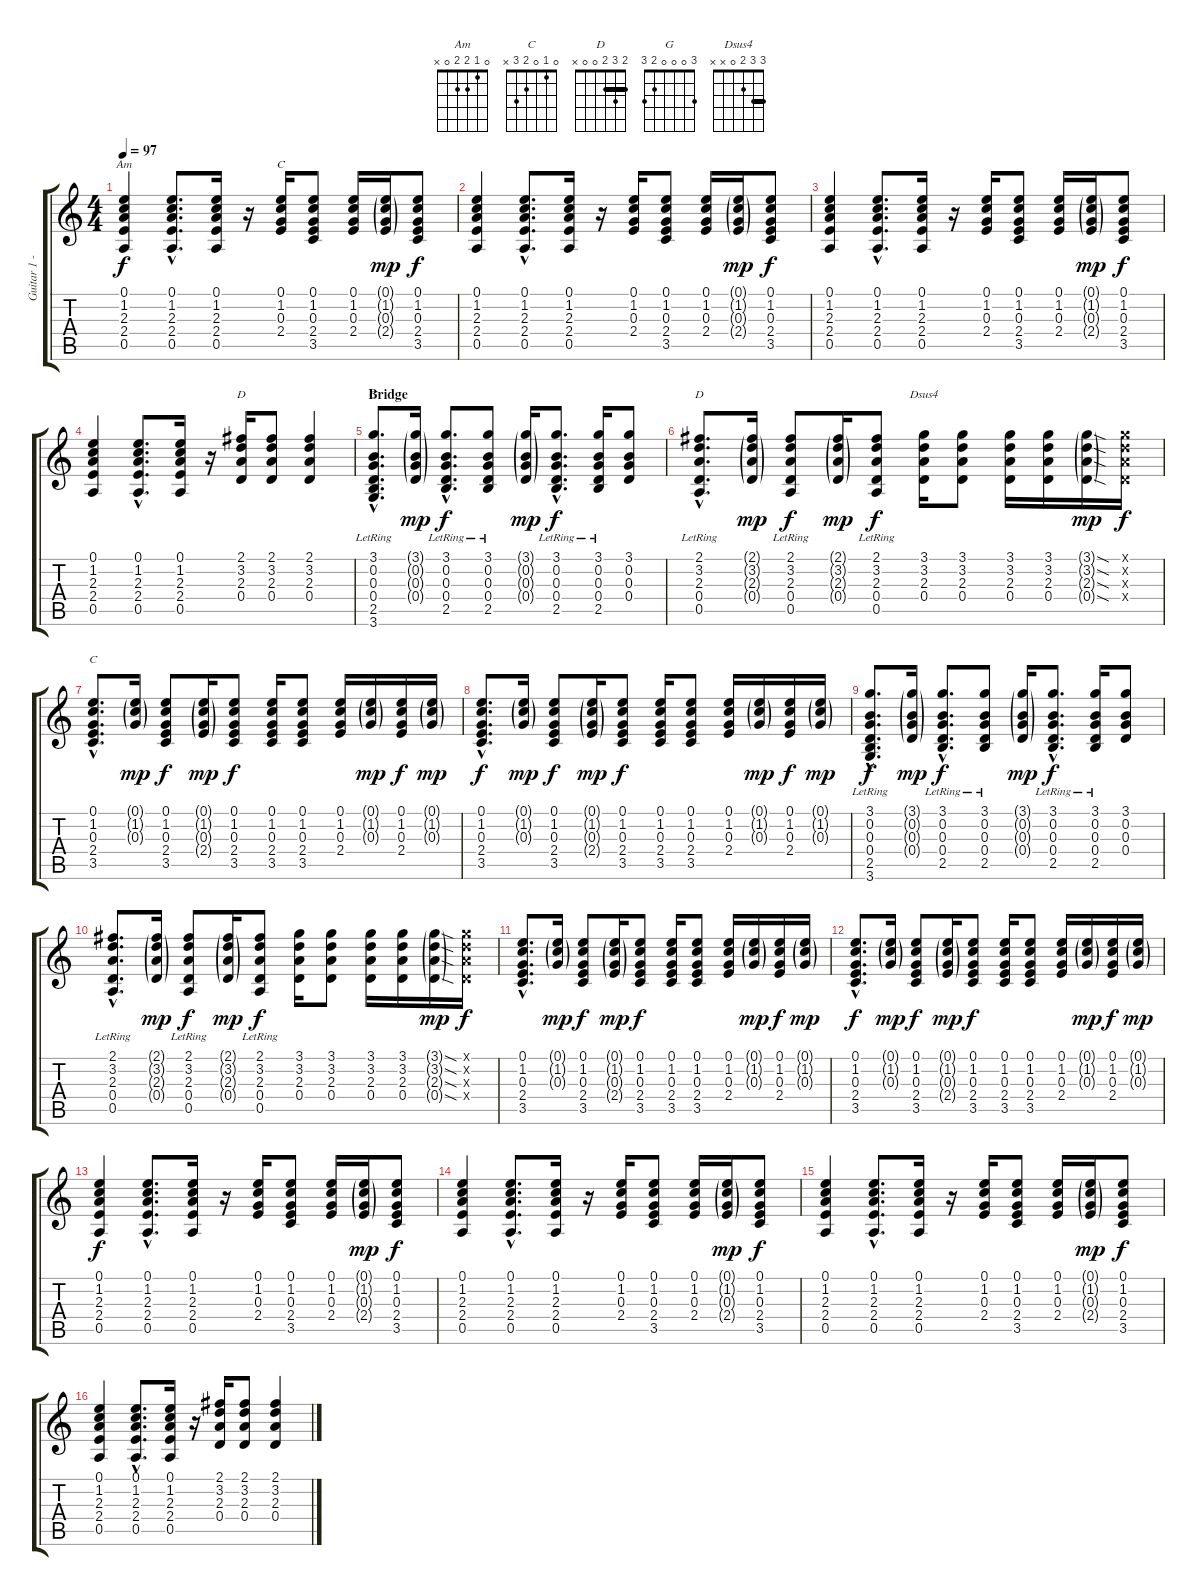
\track ("Guitar 1 - John F" "Guitar 1 -") {instrument acousticguitarsteel}
\staff {score tabs}
\tuning (E4 B3 G3 D3 A2 E2) {hide}
\chord ("Am" 0 1 2 2 0 x)
\chord ("C" 0 1 0 2 x x)
\chord ("D" 2 3 2 0 x x) {barre 2}
\chord ("G" 3 0 0 0 2 3)
\chord ("D" 2 3 2 0 0 x) {barre 2}
\chord ("Dsus4" 3 3 2 0 x x) {barre 3}
\chord ("C" 0 1 0 2 3 x)
\ts (4 4)
\tempo 97
\clef g2
\ks c
(0.1 1.2 2.3 2.4 0.5).4{ch "Am" dy f} (0.1{hac} 1.2{hac} 2.3{hac} 2.4{hac} 0.5{hac}).8{d} (0.1 1.2 2.3 2.4 0.5).16 r.16 (0.1 1.2 0.3 2.4).16{ch "C"} (0.1 1.2 0.3 2.4 3.5).8 (0.1 1.2 0.3 2.4).16 (0.1{g} 1.2{g} 0.3{g} 2.4{g}).16{dy mp} (0.1 1.2 0.3 2.4 3.5).8{dy f} |
(0.1 1.2 2.3 2.4 0.5).4 (0.1{hac} 1.2{hac} 2.3{hac} 2.4{hac} 0.5{hac}).8{d} (0.1 1.2 2.3 2.4 0.5).16 r.16 (0.1 1.2 0.3 2.4).16 (0.1 1.2 0.3 2.4 3.5).8 (0.1 1.2 0.3 2.4).16 (0.1{g} 1.2{g} 0.3{g} 2.4{g}).16{dy mp} (0.1 1.2 0.3 2.4 3.5).8{dy f} |
(0.1 1.2 2.3 2.4 0.5).4 (0.1{hac} 1.2{hac} 2.3{hac} 2.4{hac} 0.5{hac}).8{d} (0.1 1.2 2.3 2.4 0.5).16 r.16 (0.1 1.2 0.3 2.4).16 (0.1 1.2 0.3 2.4 3.5).8 (0.1 1.2 0.3 2.4).16 (0.1{g} 1.2{g} 0.3{g} 2.4{g}).16{dy mp} (0.1 1.2 0.3 2.4 3.5).8{dy f} |
(0.1 1.2 2.3 2.4 0.5).4 (0.1{hac} 1.2{hac} 2.3{hac} 2.4{hac} 0.5{hac}).8{d} (0.1 1.2 2.3 2.4 0.5).16 r.16 (2.1 3.2 2.3 0.4).16{ch "D"} (2.1 3.2 2.3 0.4).8 (2.1 3.2 2.3 0.4).4 |
\section ("" "Bridge")
(3.1{hac} 0.2{hac} 0.3{hac} 0.4{hac} 2.5{hac lr} 3.6{hac lr}).8{d ch "G"} (3.1{g} 0.2{g} 0.3{g} 0.4{g}).16{dy mp} (3.1{hac} 0.2{hac} 0.3{hac} 0.4{hac} 2.5{hac lr}).8{d dy f} (3.1 0.2 0.3 0.4 2.5{lr}).8 (3.1{g} 0.2{g} 0.3{g} 0.4{g}).16{dy mp} (3.1{hac lr} 0.2{hac lr} 0.3{hac lr} 0.4{hac lr} 2.5{hac lr}).8{d dy f} (3.1 0.2 0.3 0.4 2.5{lr}).16 (3.1 0.2 0.3 0.4).8 |
(2.1{hac} 3.2{hac} 2.3{hac} 0.4{hac} 0.5{hac lr}).8{d ch "D"} (2.1{g} 3.2{g} 2.3{g} 0.4{g}).16{dy mp} (2.1 3.2 2.3 0.4 0.5{lr}).8{dy f} (2.1{g} 3.2{g} 2.3{g} 0.4{g}).16{dy mp} (2.1 3.2 2.3 0.4 0.5{lr}).8{dy f} (3.1 3.2 2.3 0.4).16{ch "Dsus4"} (3.1 3.2 2.3 0.4).8 (3.1 3.2 2.3 0.4).16 (3.1 3.2 2.3 0.4).16 (3.1{sod g} 3.2{sod g} 2.3{sod g} 0.4{sod g}).16{dy mp} (3.1{x} 3.2{x} 2.3{x} 0.4{x}).16{dy f} |
(0.1{hac} 1.2{hac} 0.3{hac} 2.4{hac} 3.5{hac}).8{d ch "C"} (0.1{g} 1.2{g} 0.3{g}).16{dy mp} (0.1 1.2 0.3 2.4 3.5).8{dy f} (0.1{g} 1.2{g} 0.3{g} 2.4{g}).16{dy mp} (0.1 1.2 0.3 2.4 3.5).8{dy f} (0.1 1.2 0.3 2.4 3.5).16 (0.1 1.2 0.3 2.4 3.5).8 (0.1 1.2 0.3 2.4).16 (0.1{g} 1.2{g} 0.3{g}).16{dy mp} (0.1 1.2 0.3 2.4).16{dy f} (0.1{g} 1.2{g} 0.3{g}).16{dy mp} |
(0.1{hac} 1.2{hac} 0.3{hac} 2.4{hac} 3.5{hac}).8{d dy f} (0.1{g} 1.2{g} 0.3{g}).16{dy mp} (0.1 1.2 0.3 2.4 3.5).8{dy f} (0.1{g} 1.2{g} 0.3{g} 2.4{g}).16{dy mp} (0.1 1.2 0.3 2.4 3.5).8{dy f} (0.1 1.2 0.3 2.4 3.5).16 (0.1 1.2 0.3 2.4 3.5).8 (0.1 1.2 0.3 2.4).16 (0.1{g} 1.2{g} 0.3{g}).16{dy mp} (0.1 1.2 0.3 2.4).16{dy f} (0.1{g} 1.2{g} 0.3{g}).16{dy mp} |
(3.1{hac} 0.2{hac} 0.3{hac} 0.4{hac} 2.5{hac lr} 3.6{hac lr}).8{d dy f} (3.1{g} 0.2{g} 0.3{g} 0.4{g}).16{dy mp} (3.1{hac} 0.2{hac} 0.3{hac} 0.4{hac} 2.5{hac lr}).8{d dy f} (3.1 0.2 0.3 0.4 2.5{lr}).8 (3.1{g} 0.2{g} 0.3{g} 0.4{g}).16{dy mp} (3.1{hac lr} 0.2{hac lr} 0.3{hac lr} 0.4{hac lr} 2.5{hac lr}).8{d dy f} (3.1 0.2 0.3 0.4 2.5{lr}).16 (3.1 0.2 0.3 0.4).8 |
(2.1{hac} 3.2{hac} 2.3{hac} 0.4{hac} 0.5{hac lr}).8{d} (2.1{g} 3.2{g} 2.3{g} 0.4{g}).16{dy mp} (2.1 3.2 2.3 0.4 0.5{lr}).8{dy f} (2.1{g} 3.2{g} 2.3{g} 0.4{g}).16{dy mp} (2.1 3.2 2.3 0.4 0.5{lr}).8{dy f} (3.1 3.2 2.3 0.4).16 (3.1 3.2 2.3 0.4).8 (3.1 3.2 2.3 0.4).16 (3.1 3.2 2.3 0.4).16 (3.1{sod g} 3.2{sod g} 2.3{sod g} 0.4{sod g}).16{dy mp} (3.1{x} 3.2{x} 2.3{x} 0.4{x}).16{dy f} |
(0.1{hac} 1.2{hac} 0.3{hac} 2.4{hac} 3.5{hac}).8{d} (0.1{g} 1.2{g} 0.3{g}).16{dy mp} (0.1 1.2 0.3 2.4 3.5).8{dy f} (0.1{g} 1.2{g} 0.3{g} 2.4{g}).16{dy mp} (0.1 1.2 0.3 2.4 3.5).8{dy f} (0.1 1.2 0.3 2.4 3.5).16 (0.1 1.2 0.3 2.4 3.5).8 (0.1 1.2 0.3 2.4).16 (0.1{g} 1.2{g} 0.3{g}).16{dy mp} (0.1 1.2 0.3 2.4).16{dy f} (0.1{g} 1.2{g} 0.3{g}).16{dy mp} |
(0.1{hac} 1.2{hac} 0.3{hac} 2.4{hac} 3.5{hac}).8{d dy f} (0.1{g} 1.2{g} 0.3{g}).16{dy mp} (0.1 1.2 0.3 2.4 3.5).8{dy f} (0.1{g} 1.2{g} 0.3{g} 2.4{g}).16{dy mp} (0.1 1.2 0.3 2.4 3.5).8{dy f} (0.1 1.2 0.3 2.4 3.5).16 (0.1 1.2 0.3 2.4 3.5).8 (0.1 1.2 0.3 2.4).16 (0.1{g} 1.2{g} 0.3{g}).16{dy mp} (0.1 1.2 0.3 2.4).16{dy f} (0.1{g} 1.2{g} 0.3{g}).16{dy mp} |
(0.1 1.2 2.3 2.4 0.5).4{dy f} (0.1{hac} 1.2{hac} 2.3{hac} 2.4{hac} 0.5{hac}).8{d} (0.1 1.2 2.3 2.4 0.5).16 r.16 (0.1 1.2 0.3 2.4).16 (0.1 1.2 0.3 2.4 3.5).8 (0.1 1.2 0.3 2.4).16 (0.1{g} 1.2{g} 0.3{g} 2.4{g}).16{dy mp} (0.1 1.2 0.3 2.4 3.5).8{dy f} |
(0.1 1.2 2.3 2.4 0.5).4 (0.1{hac} 1.2{hac} 2.3{hac} 2.4{hac} 0.5{hac}).8{d} (0.1 1.2 2.3 2.4 0.5).16 r.16 (0.1 1.2 0.3 2.4).16 (0.1 1.2 0.3 2.4 3.5).8 (0.1 1.2 0.3 2.4).16 (0.1{g} 1.2{g} 0.3{g} 2.4{g}).16{dy mp} (0.1 1.2 0.3 2.4 3.5).8{dy f} |
(0.1 1.2 2.3 2.4 0.5).4 (0.1{hac} 1.2{hac} 2.3{hac} 2.4{hac} 0.5{hac}).8{d} (0.1 1.2 2.3 2.4 0.5).16 r.16 (0.1 1.2 0.3 2.4).16 (0.1 1.2 0.3 2.4 3.5).8 (0.1 1.2 0.3 2.4).16 (0.1{g} 1.2{g} 0.3{g} 2.4{g}).16{dy mp} (0.1 1.2 0.3 2.4 3.5).8{dy f} |
(0.1 1.2 2.3 2.4 0.5).4 (0.1{hac} 1.2{hac} 2.3{hac} 2.4{hac} 0.5{hac}).8{d} (0.1 1.2 2.3 2.4 0.5).16 r.16 (2.1 3.2 2.3 0.4).16 (2.1 3.2 2.3 0.4).8 (2.1 3.2 2.3 0.4).4
